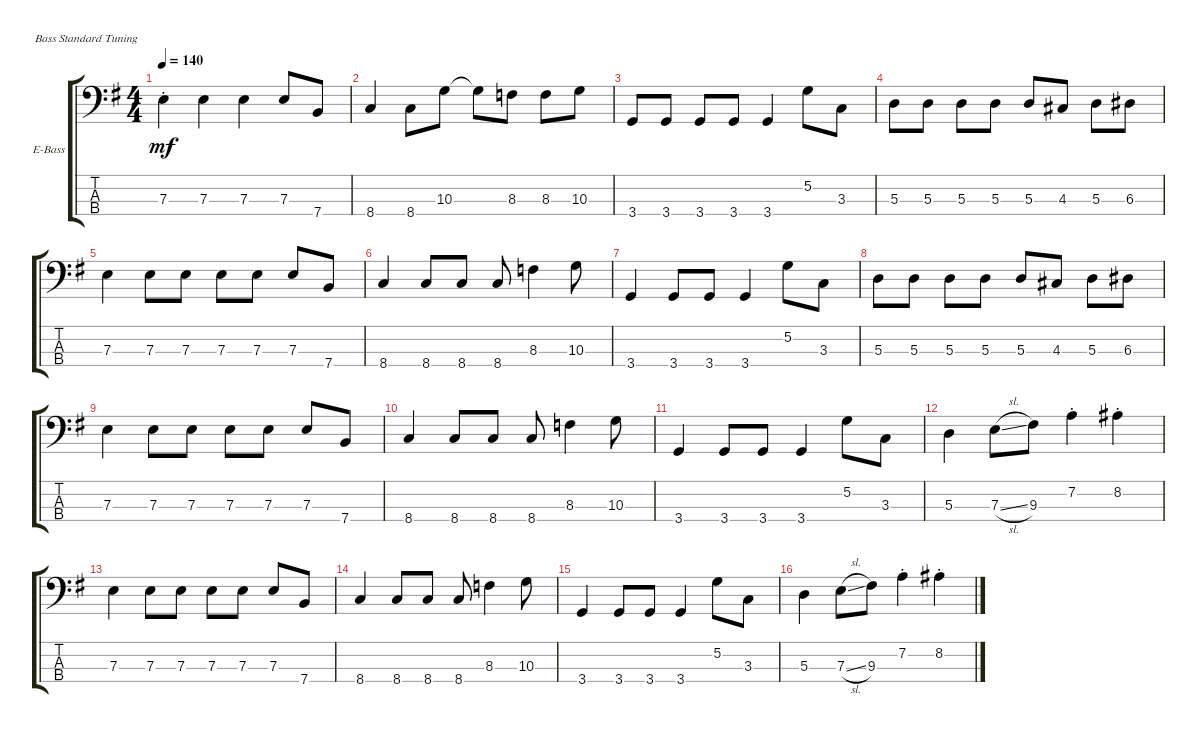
\defaultSystemsLayout 4
\bracketExtendMode groupsimilarinstruments
\firstSystemTrackNameOrientation horizontal
\otherSystemsTrackNameOrientation horizontal
\track ("Electric Bass" "E-Bass") {instrument electricbassfinger}
\staff {score tabs}
\tuning (G2 D2 A1 E1)
\ts (4 4)
\tempo 140
\clef f4
\ks g
7.3{st}.4{dy mf} 7.3.4 7.3.4 7.3.8 7.4.8 |
8.4.4 8.4.8 10.3.8 10.3{t}.8 8.3.8 8.3.8 10.3.8 |
3.4.8 3.4.8 3.4.8 3.4.8 3.4.4 5.2.8 3.3.8 |
5.3.8 5.3.8 5.3.8 5.3.8 5.3.8 4.3.8 5.3.8 6.3.8 |
7.3.4 7.3.8 7.3.8 7.3.8 7.3.8 7.3.8 7.4.8 |
8.4.4 8.4.8 8.4.8 8.4.8 8.3.4 10.3.8 |
3.4.4 3.4.8 3.4.8 3.4.4 5.2.8 3.3.8 |
5.3.8 5.3.8 5.3.8 5.3.8 5.3.8 4.3.8 5.3.8 6.3.8 |
7.3.4 7.3.8 7.3.8 7.3.8 7.3.8 7.3.8 7.4.8 |
8.4.4 8.4.8 8.4.8 8.4.8 8.3.4 10.3.8 |
3.4.4 3.4.8 3.4.8 3.4.4 5.2.8 3.3.8 |
5.3.4 7.3{sl}.8 9.3.8 7.2{st}.4 8.2{st}.4 |
7.3.4 7.3.8 7.3.8 7.3.8 7.3.8 7.3.8 7.4.8 |
8.4.4 8.4.8 8.4.8 8.4.8 8.3.4 10.3.8 |
3.4.4 3.4.8 3.4.8 3.4.4 5.2.8 3.3.8 |
5.3.4 7.3{sl}.8 9.3.8 7.2{st}.4 8.2{st}.4
